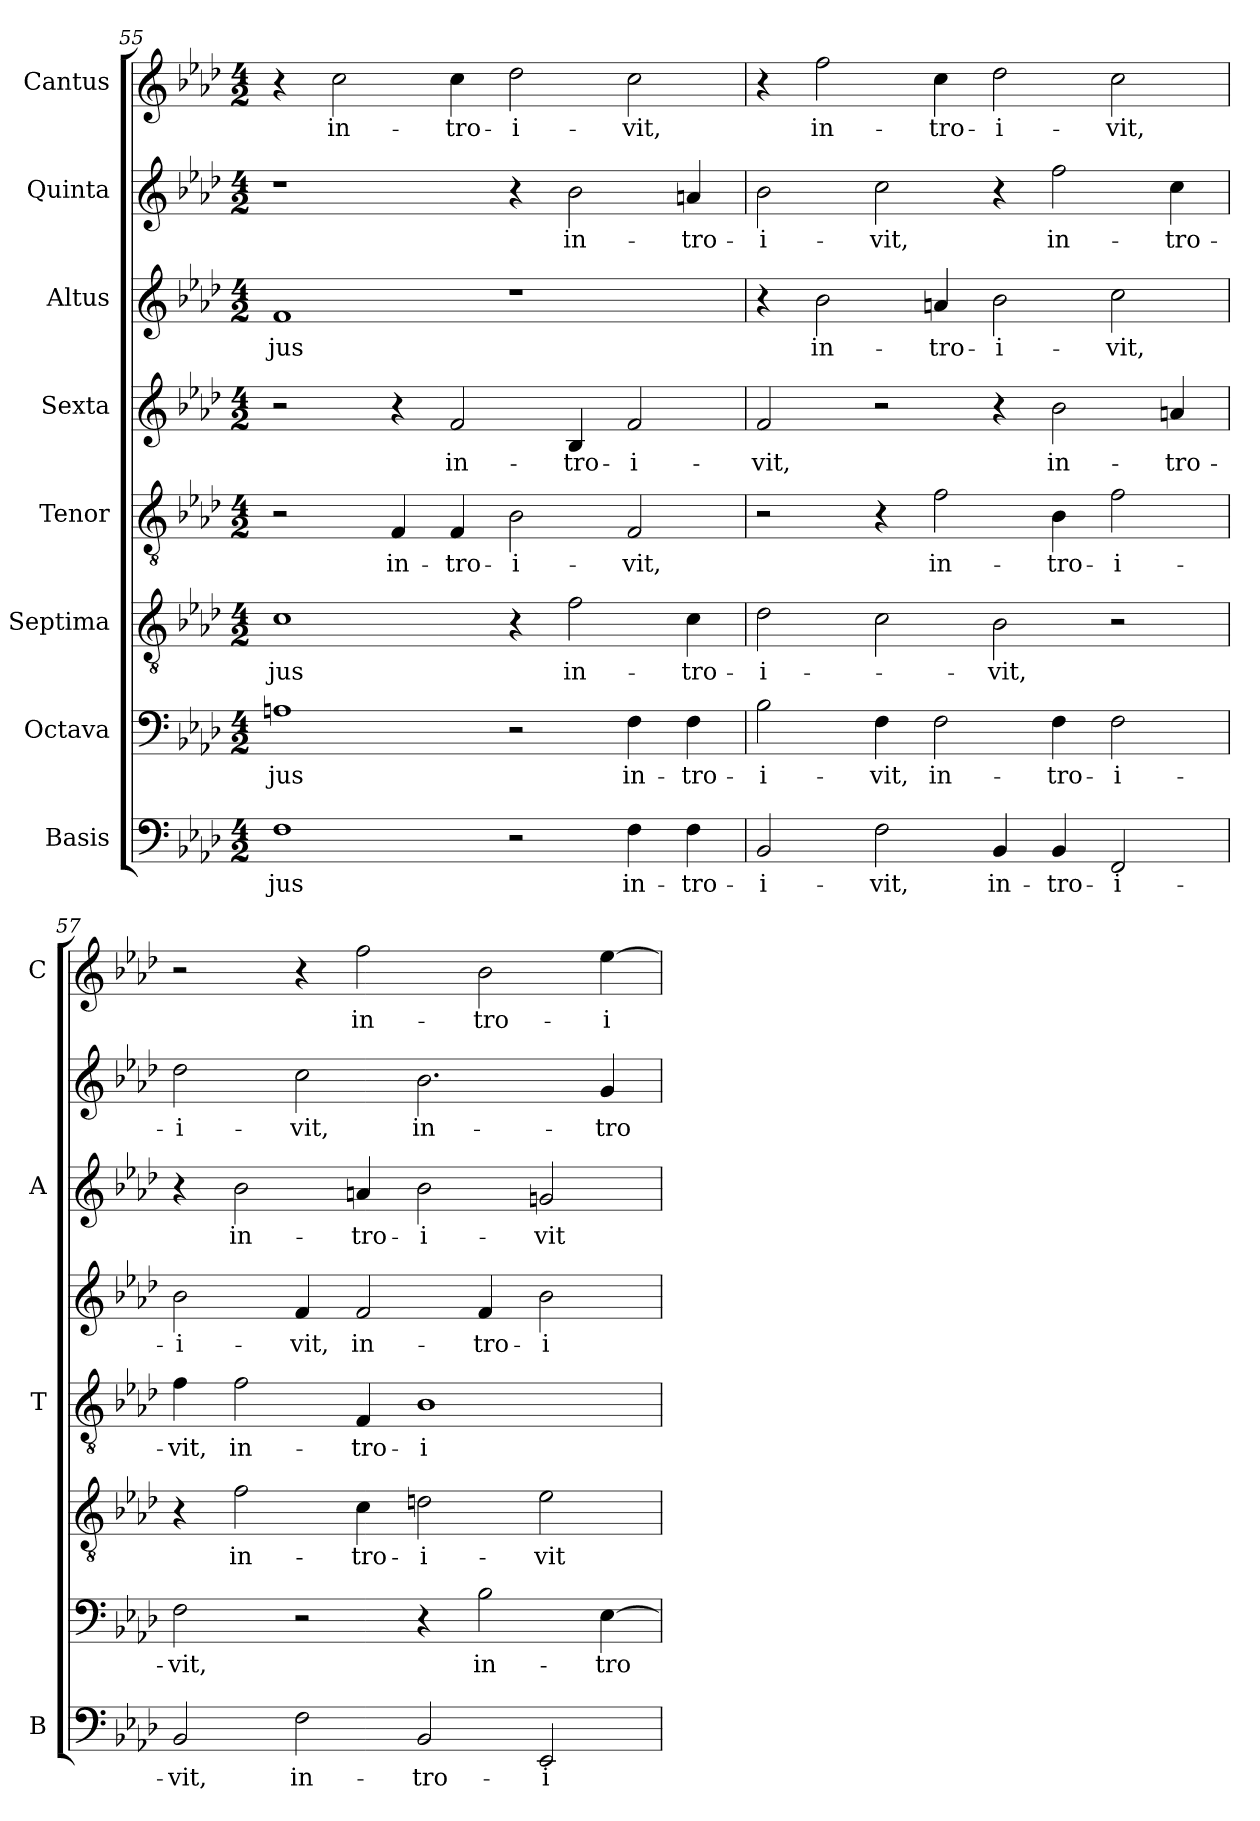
**kern	**text	**kern	**text	**kern	**text	**kern	**text	**kern	**text	**kern	**text	**kern	**text	**kern	**text
*part8	*part8	*part7	*part7	*part6	*part6	*part5	*part5	*part4	*part4	*part3	*part3	*part2	*part2	*part1	*part1
*staff8	*staff8	*staff7	*staff7	*staff6	*staff6	*staff5	*staff5	*staff4	*staff4	*staff3	*staff3	*staff2	*staff2	*staff1	*staff1
*I"Basis	*	*I"Octava	*	*I"Septima	*	*I"Tenor	*	*I"Sexta	*	*I"Altus	*	*I"Quinta	*	*I"Cantus	*
*I'B	*	*	*	*	*	*I'T	*	*	*	*I'A	*	*	*	*I'C	*
*clefF4	*	*clefF4	*	*clefGv2	*	*clefGv2	*	*clefG2	*	*clefG2	*	*clefG2	*	*clefG2	*
*k[b-e-a-d-]	*	*k[b-e-a-d-]	*	*k[b-e-a-d-]	*	*k[b-e-a-d-]	*	*k[b-e-a-d-]	*	*k[b-e-a-d-]	*	*k[b-e-a-d-]	*	*k[b-e-a-d-]	*
*A-:	*	*A-:	*	*A-:	*	*A-:	*	*A-:	*	*A-:	*	*A-:	*	*A-:	*
*M4/2	*	*M4/2	*	*M4/2	*	*M4/2	*	*M4/2	*	*M4/2	*	*M4/2	*	*M4/2	*
=55	=55	=55	=55	=55	=55	=55	=55	=55	=55	=55	=55	=55	=55	=55	=55
!	!LO:LY:b	!	!LO:LY:b	!	!LO:LY:b	!	!	!	!	!	!LO:LY:b	!	!	!	!
1F	-jus	1An	-jus	1c	-jus	2r	.	2r	.	1f	-jus	1r	.	4r	.
!	!	!	!	!	!	!	!	!	!	!	!	!	!	!	!LO:LY:b
.	.	.	.	.	.	.	.	.	.	.	.	.	.	2cc\	in-
!	!	!	!	!	!	!	!LO:LY:b	!	!	!	!	!	!	!	!
.	.	.	.	.	.	4F/	in-	4r	.	.	.	.	.	.	.
!	!	!	!	!	!	!	!LO:LY:b	!	!LO:LY:b	!	!	!	!	!	!LO:LY:b
.	.	.	.	.	.	4F/	-tro-	2f/	in-	.	.	.	.	4cc\	-tro-
!	!	!	!	!	!	!	!LO:LY:b	!	!	!	!	!	!	!	!LO:LY:b
2r	.	2r	.	4r	.	2B-\	-i-	.	.	1r	.	4r	.	2dd-\	-i-
!	!	!	!	!	!LO:LY:b	!	!	!	!LO:LY:b	!	!	!	!LO:LY:b	!	!
.	.	.	.	2f\	in-	.	.	4B-/	-tro-	.	.	2b-\	in-	.	.
!	!LO:LY:b	!	!LO:LY:b	!	!	!	!LO:LY:b	!	!LO:LY:b	!	!	!	!	!	!LO:LY:b
4F\	in-	4F\	in-	.	.	2F/	-vit,	2f/	-i-	.	.	.	.	2cc\	-vit,
!	!LO:LY:b	!	!LO:LY:b	!	!LO:LY:b	!	!	!	!	!	!	!	!LO:LY:b	!	!
4F\	-tro-	4F\	-tro-	4c\	-tro-	.	.	.	.	.	.	4an/	-tro-	.	.
=56	=56	=56	=56	=56	=56	=56	=56	=56	=56	=56	=56	=56	=56	=56	=56
!	!LO:LY:b	!	!LO:LY:b	!	!LO:LY:b	!	!	!	!LO:LY:b	!	!	!	!LO:LY:b	!	!
2BB-/	-i-	2B-\	-i-	2d-\	-i-	2r	.	2f/	-vit,	4r	.	2b-\	-i-	4r	.
!	!	!	!	!	!	!	!	!	!	!	!LO:LY:b	!	!	!	!LO:LY:b
.	.	.	.	.	.	.	.	.	.	2b-\	in-	.	.	2ff\	in-
!	!LO:LY:b	!	!LO:LY:b	!	!	!	!	!	!	!	!	!	!LO:LY:b	!	!
2F\	-vit,	4F\	-vit,	2c\	.	4r	.	2r	.	.	.	2cc\	-vit,	.	.
!	!	!	!LO:LY:b	!	!	!	!LO:LY:b	!	!	!	!LO:LY:b	!	!	!	!LO:LY:b
.	.	2F\	in-	.	.	2f\	in-	.	.	4an/	-tro-	.	.	4cc\	-tro-
!	!LO:LY:b	!	!	!	!LO:LY:b	!	!	!	!	!	!LO:LY:b	!	!	!	!LO:LY:b
4BB-/	in-	.	.	2B-\	-vit,	.	.	4r	.	2b-\	-i-	4r	.	2dd-\	-i-
!	!LO:LY:b	!	!LO:LY:b	!	!	!	!LO:LY:b	!	!LO:LY:b	!	!	!	!LO:LY:b	!	!
4BB-/	-tro-	4F\	-tro-	.	.	4B-\	-tro-	2b-\	in-	.	.	2ff\	in-	.	.
!	!LO:LY:b	!	!LO:LY:b	!	!	!	!LO:LY:b	!	!	!	!LO:LY:b	!	!	!	!LO:LY:b
2FF/	-i-	2F\	-i-	2r	.	2f\	-i-	.	.	2cc\	-vit,	.	.	2cc\	-vit,
!	!	!	!	!	!	!	!	!	!LO:LY:b	!	!	!	!LO:LY:b	!	!
.	.	.	.	.	.	.	.	4an/	-tro-	.	.	4cc\	-tro-	.	.
=57	=57	=57	=57	=57	=57	=57	=57	=57	=57	=57	=57	=57	=57	=57	=57
!	!LO:LY:b	!	!LO:LY:b	!	!	!	!LO:LY:b	!	!LO:LY:b	!	!	!	!LO:LY:b	!	!
2BB-/	-vit,	2F\	-vit,	4r	.	4f\	-vit,	2b-\	-i-	4r	.	2dd-\	-i-	2r	.
!	!	!	!	!	!LO:LY:b	!	!LO:LY:b	!	!	!	!LO:LY:b	!	!	!	!
.	.	.	.	2f\	in-	2f\	in-	.	.	2b-\	in-	.	.	.	.
!	!LO:LY:b	!	!	!	!	!	!	!	!LO:LY:b	!	!	!	!LO:LY:b	!	!
2F\	in-	2r	.	.	.	.	.	4f/	-vit,	.	.	2cc\	-vit,	4r	.
!	!	!	!	!	!LO:LY:b	!	!LO:LY:b	!	!LO:LY:b	!	!LO:LY:b	!	!	!	!LO:LY:b
.	.	.	.	4c\	-tro-	4F/	-tro-	2f/	in-	4an/	-tro-	.	.	2ff\	in-
!	!LO:LY:b	!	!	!	!LO:LY:b	!	!LO:LY:b	!	!	!	!LO:LY:b	!	!LO:LY:b	!	!
2BB-/	-tro-	4r	.	2dn\	-i-	1B-	-i-	.	.	2b-\	-i-	2.b-\	in-	.	.
!	!	!	!LO:LY:b	!	!	!	!	!	!LO:LY:b	!	!	!	!	!	!LO:LY:b
.	.	2B-\	in-	.	.	.	.	4f/	-tro-	.	.	.	.	2b-\	-tro-
!	!LO:LY:b	!	!	!	!LO:LY:b	!	!	!	!LO:LY:b	!	!LO:LY:b	!	!	!	!
2EE-/	-i-	.	.	2e-\	-vit	.	.	2b-\	-i-	2gni/	-vit	.	.	.	.
!	!	!	!LO:LY:b	!	!	!	!	!	!	!	!	!	!LO:LY:b	!	!LO:LY:b
.	.	[4E-\	-tro-	.	.	.	.	.	.	.	.	4g/	-tro-	[4ee-\	-i-
=	=	=	=	=	=	=	=	=	=	=	=	=	=	=	=
*-	*-	*-	*-	*-	*-	*-	*-	*-	*-	*-	*-	*-	*-	*-	*-
